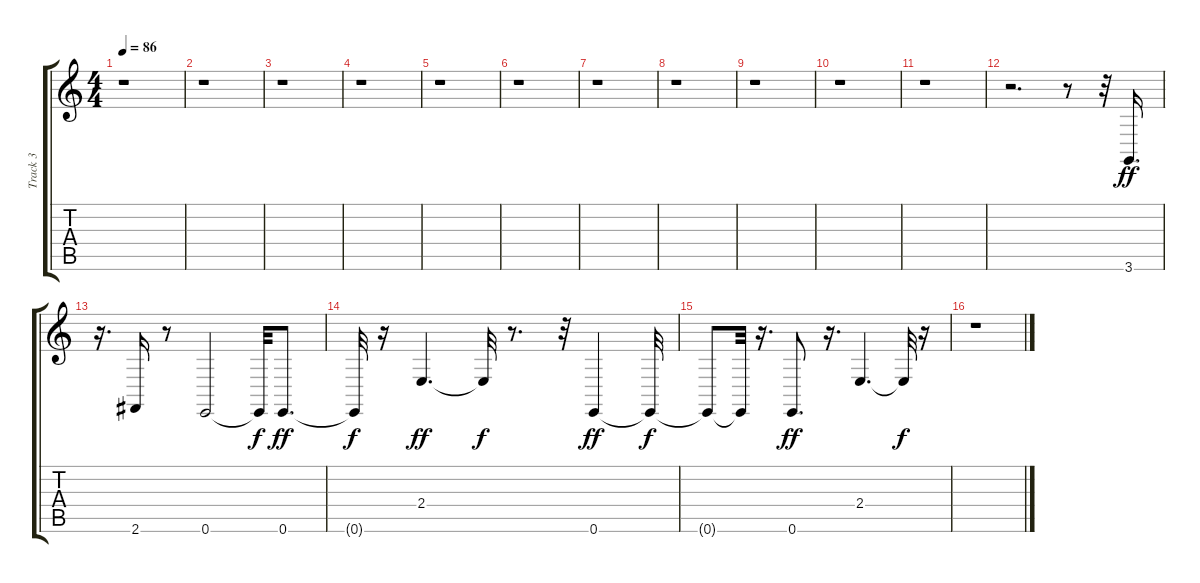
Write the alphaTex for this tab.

\track ("Track 3" "Track 3") {instrument stringensemble1}
\staff {score tabs}
\tuning (E4 B3 G3 D3 A2 E2) {hide}
\ts (4 4)
\tempo 86
\clef g2
\ks c
r.1{dy ff} |
r.1 |
r.1 |
r.1 |
r.1 |
r.1 |
r.1 |
r.1 |
r.1 |
r.1 |
r.1 |
r.2{d} r.8 r.32 3.6.16{d} |
r.16{d} 2.6.16 r.8 0.6.2 0.6{t}.32{dy f} 0.6.8{d dy ff} |
0.6{t}.32{dy f} r.16 2.4.4{d dy ff} 2.4{t}.32{dy f} r.8{d} r.32 0.6.4{dy ff} 0.6{t}.32{dy f} |
0.6{t}.8 0.6{t}.32 r.16{d} 0.6.8{d dy ff} r.16{d} 2.4.4{d} 2.4{t}.32{dy f} r.16 |
r.1
